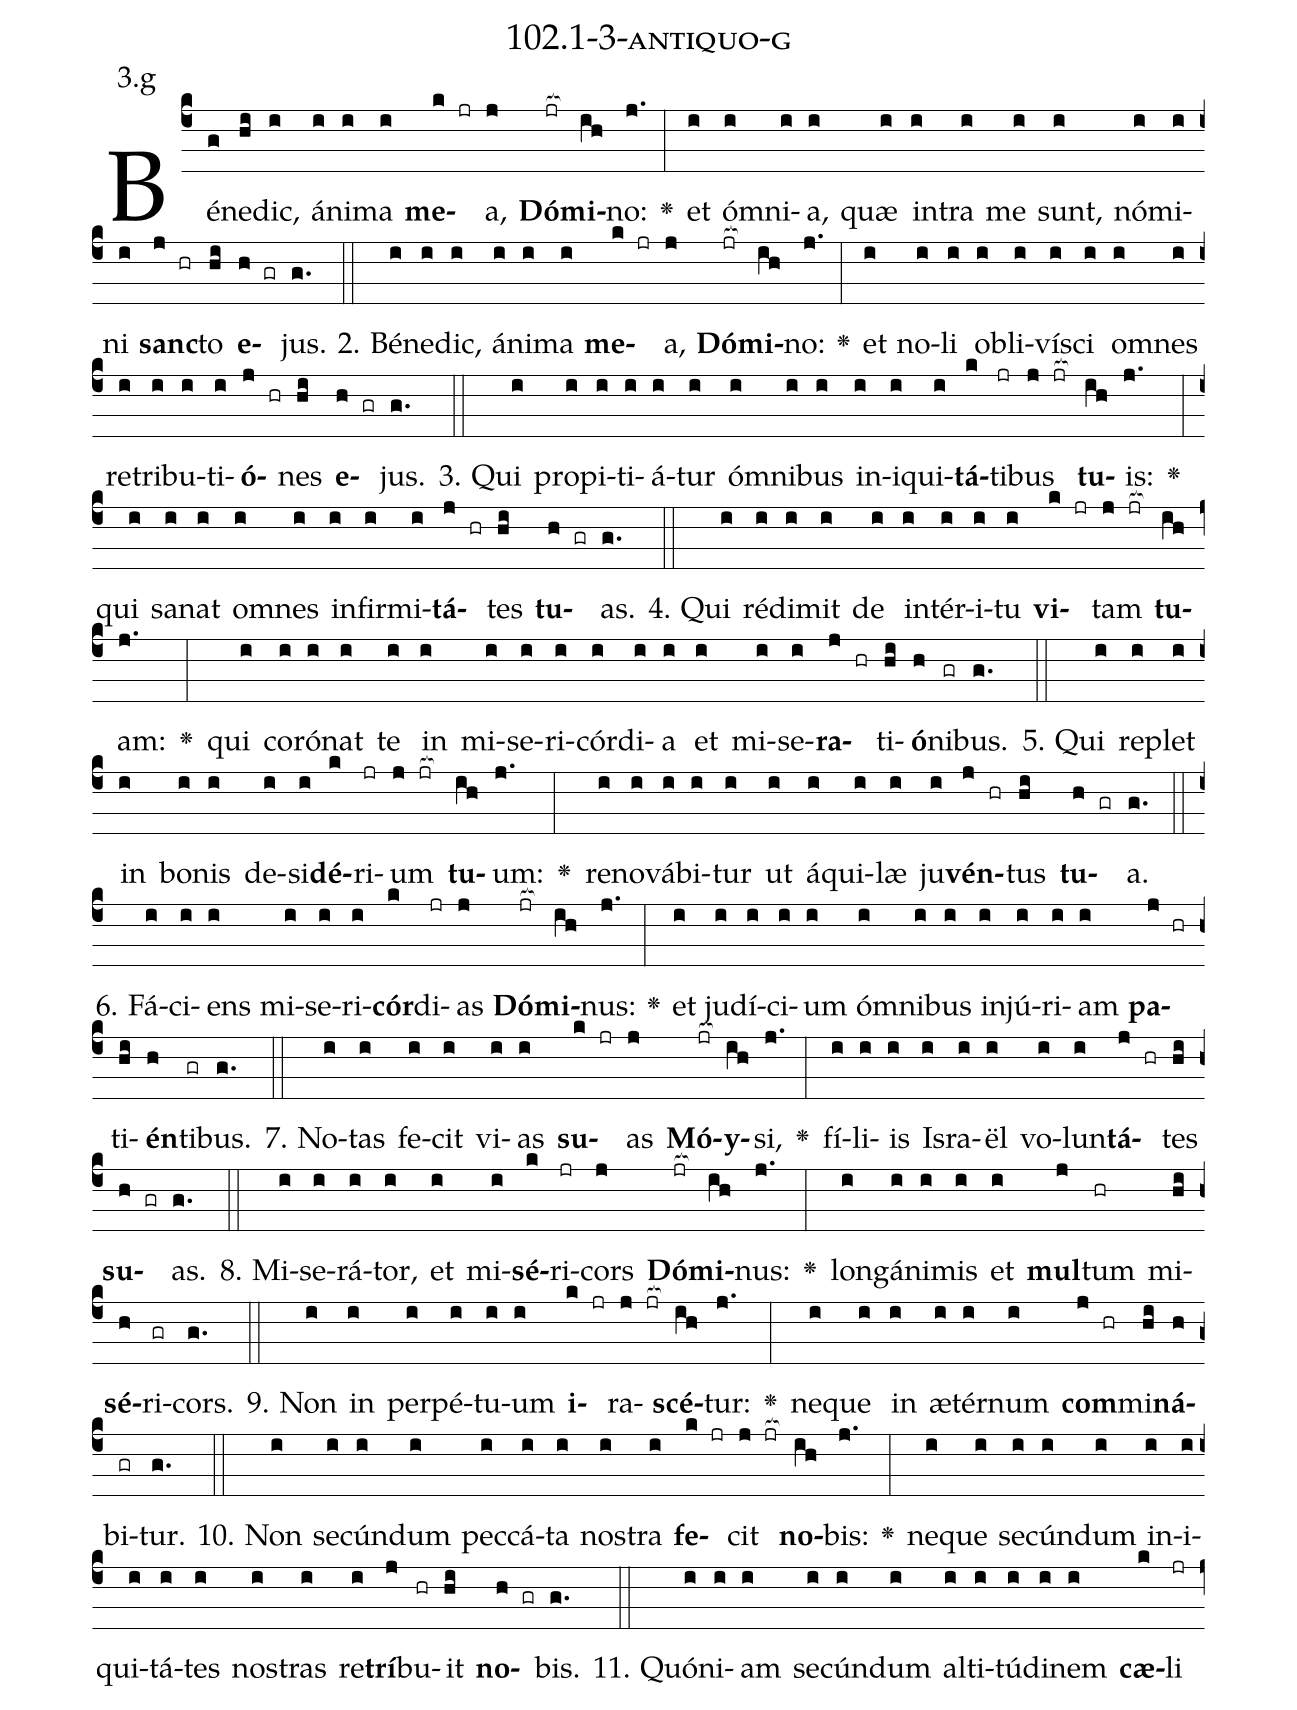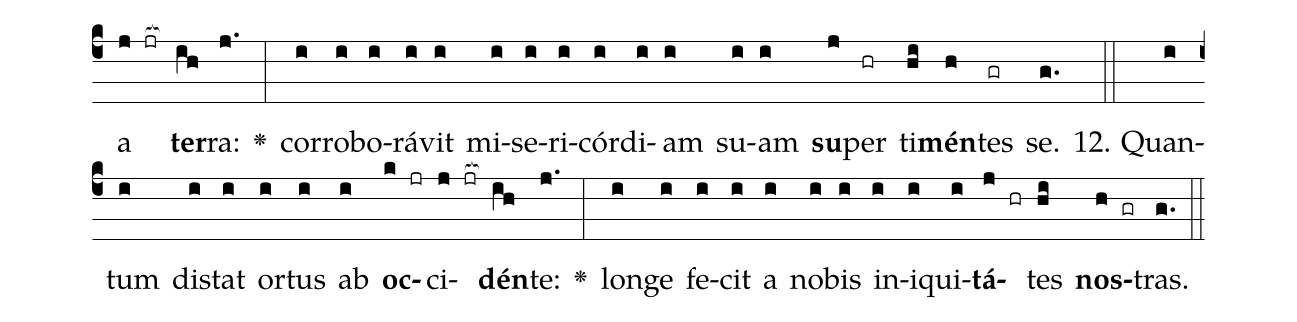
name: 102.1-3-antiquo-g;
annotation: 3.g;
%%
(c4)Bé(g)ne(hi)dic,(i) á(i)ni(i)ma(i) <b>me</b>(k jr)a,(j) <b>Dó</b>(jr[ocb:1{])<b>mi</b>(ih[ocb:0}])no:(j.) <v>\greheightstar</v>(:) et(i) óm(i)ni(i)a,(i) quæ(i) in(i)tra(i) me(i) sunt,(i) nó(i)mi(i)ni(i) <b>sanc</b>(j hr)to(hi) <b>e</b>(h gr)jus.(g.) (::)
2. Bé(i)ne(i)dic,(i) á(i)ni(i)ma(i) <b>me</b>(k jr)a,(j) <b>Dó</b>(jr[ocb:1{])<b>mi</b>(ih[ocb:0}])no:(j.) <v>\greheightstar</v>(:) et(i) no(i)li(i) ob(i)li(i)ví(i)sci(i) om(i)nes(i) re(i)tri(i)bu(i)ti(i)<b>ó</b>(j hr)nes(hi) <b>e</b>(h gr)jus.(g.) (::)
3. Qui(i) pro(i)pi(i)ti(i)á(i)tur(i) óm(i)ni(i)bus(i) in(i)i(i)qui(i)<b>tá</b>(k)ti(jr)bus(j jr[ocb:1{]) <b>tu</b>(ih[ocb:0}])is:(j.) <v>\greheightstar</v>(:) qui(i) sa(i)nat(i) om(i)nes(i) in(i)fir(i)mi(i)<b>tá</b>(j hr)tes(hi) <b>tu</b>(h gr)as.(g.) (::)
4. Qui(i) réd(i)i(i)mit(i) de(i) in(i)tér(i)i(i)tu(i) <b>vi</b>(k jr)tam(j jr[ocb:1{]) <b>tu</b>(ih[ocb:0}])am:(j.) <v>\greheightstar</v>(:) qui(i) co(i)ró(i)nat(i) te(i) in(i) mi(i)se(i)ri(i)cór(i)di(i)a(i) et(i) mi(i)se(i)<b>ra</b>(j hr)ti(hi)<b>ó</b>(h)ni(gr)bus.(g.) (::)
5. Qui(i) re(i)plet(i) in(i) bo(i)nis(i) de(i)si(i)<b>dé</b>(k)ri(jr)um(j jr[ocb:1{]) <b>tu</b>(ih[ocb:0}])um:(j.) <v>\greheightstar</v>(:) re(i)no(i)vá(i)bi(i)tur(i) ut(i) á(i)qui(i)læ(i) ju(i)<b>vén</b>(j hr)tus(hi) <b>tu</b>(h gr)a.(g.) (::)
6. Fá(i)ci(i)ens(i) mi(i)se(i)ri(i)<b>cór</b>(k)di(jr)as(j) <b>Dó</b>(jr[ocb:1{])<b>mi</b>(ih[ocb:0}])nus:(j.) <v>\greheightstar</v>(:) et(i) ju(i)dí(i)ci(i)um(i) óm(i)ni(i)bus(i) in(i)jú(i)ri(i)am(i) <b>pa</b>(j hr)ti(hi)<b>én</b>(h)ti(gr)bus.(g.) (::)
7. No(i)tas(i) fe(i)cit(i) vi(i)as(i) <b>su</b>(k jr)as(j) <b>Mó</b>(jr[ocb:1{])<b>y</b>(ih[ocb:0}])si,(j.) <v>\greheightstar</v>(:) fí(i)li(i)is(i) Is(i)ra(i)ël(i) vo(i)lun(i)<b>tá</b>(j hr)tes(hi) <b>su</b>(h gr)as.(g.) (::)
8. Mi(i)se(i)rá(i)tor,(i) et(i) mi(i)<b>sé</b>(k)ri(jr)cors(j) <b>Dó</b>(jr[ocb:1{])<b>mi</b>(ih[ocb:0}])nus:(j.) <v>\greheightstar</v>(:) long(i)á(i)ni(i)mis(i) et(i) <b>mul</b>(j)tum(hr) mi(hi)<b>sé</b>(h)ri(gr)cors.(g.) (::)
9. Non(i) in(i) per(i)pé(i)tu(i)um(i) <b>i</b>(k jr)ra(j jr[ocb:1{])<b>scé</b>(ih[ocb:0}])tur:(j.) <v>\greheightstar</v>(:) ne(i)que(i) in(i) æ(i)tér(i)num(i) <b>com</b>(j hr)mi(hi)<b>ná</b>(h)bi(gr)tur.(g.) (::)
10. Non(i) se(i)cún(i)dum(i) pec(i)cá(i)ta(i) nos(i)tra(i) <b>fe</b>(k jr)cit(j jr[ocb:1{]) <b>no</b>(ih[ocb:0}])bis:(j.) <v>\greheightstar</v>(:) ne(i)que(i) se(i)cún(i)dum(i) in(i)i(i)qui(i)tá(i)tes(i) nos(i)tras(i) re(i)<b>trí</b>(j)bu(hr)it(hi) <b>no</b>(h gr)bis.(g.) (::)
11. Quón(i)i(i)am(i) se(i)cún(i)dum(i) al(i)ti(i)tú(i)di(i)nem(i) <b>cæ</b>(k)li(jr) a(j jr[ocb:1{]) <b>ter</b>(ih[ocb:0}])ra:(j.) <v>\greheightstar</v>(:) cor(i)ro(i)bo(i)rá(i)vit(i) mi(i)se(i)ri(i)cór(i)di(i)am(i) su(i)am(i) <b>su</b>(j)per(hr) ti(hi)<b>mén</b>(h)tes(gr) se.(g.) (::)
12. Quan(i)tum(i) di(i)stat(i) or(i)tus(i) ab(i) <b>oc</b>(k jr)ci(j jr[ocb:1{])<b>dén</b>(ih[ocb:0}])te:(j.) <v>\greheightstar</v>(:) lon(i)ge(i) fe(i)cit(i) a(i) no(i)bis(i) in(i)i(i)qui(i)<b>tá</b>(j hr)tes(hi) <b>nos</b>(h gr)tras.(g.) (::)
